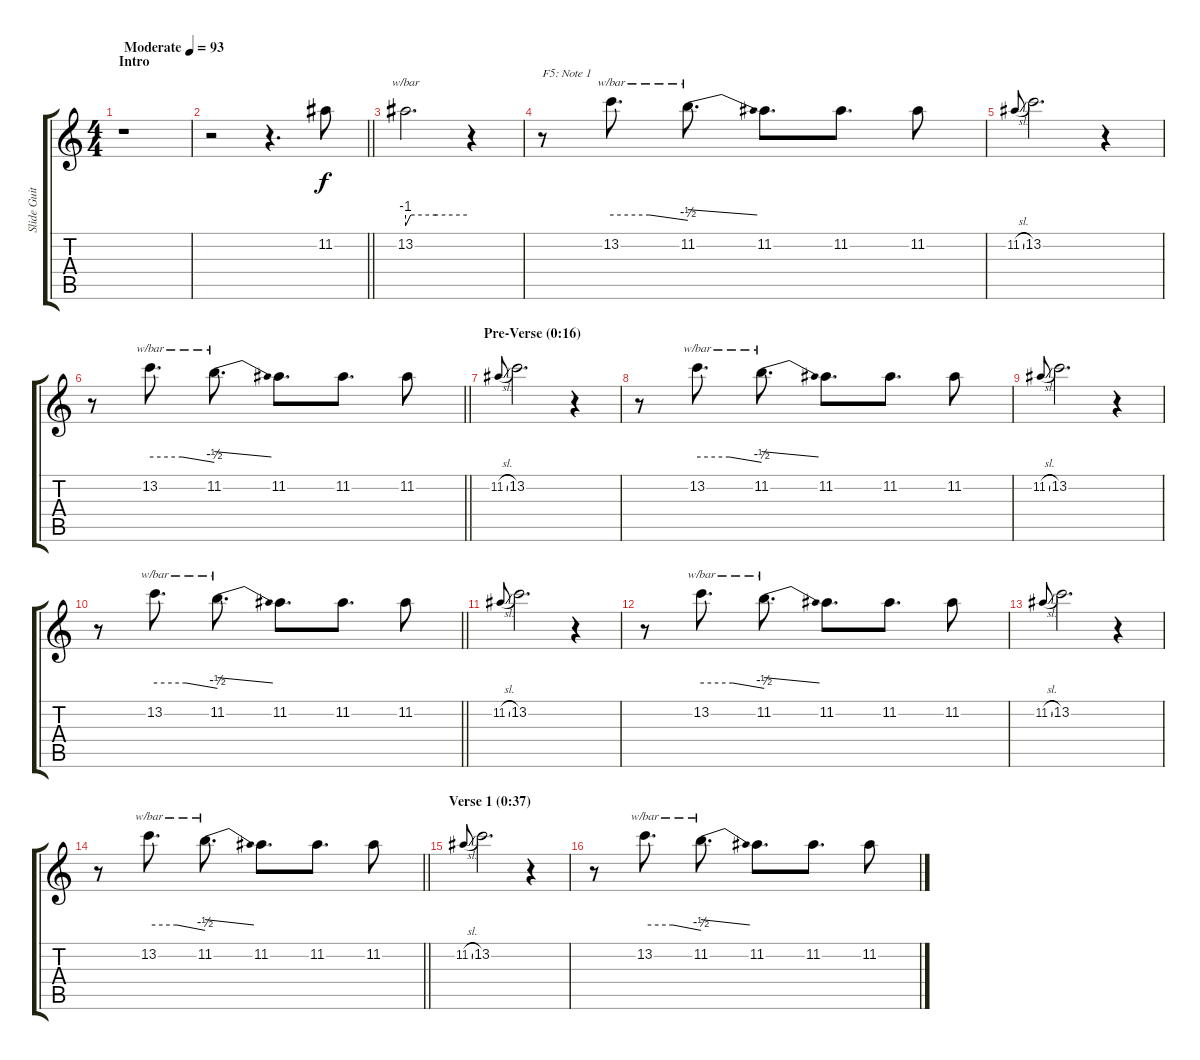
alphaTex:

\track ("Slide Guitar" "Slide Guit") {instrument electricguitarjazz}
\staff {score tabs}
\tuning (E4 B3 G3 D3 A2 E2) {hide}
\ts (4 4)
\section ("" "Intro")
\tempo (93 "Moderate")
\clef g2
\ks c
r.1{dy f instrument electricguitarjazz} |
\barLineRight lightlight
r.2 r.4{d} 11.2.8 |
13.2.2{d tbe (custom default 0 -4 5 0 30 0 60 0)} r.4 |
r.8{txt "F5: Note 1"} 13.2.8{d tbe (custom default 0 0 30 0 60 -2)} 11.2.8{d tbe (dive default 0 2 60 0)} 11.2.8{d} 11.2.8{d} 11.2.8 |
11.2{sl}.8{gr onbeat} 13.2.2{d} r.4 |
\barLineRight lightlight
r.8 13.2.8{d tbe (custom default 0 0 30 0 60 -2)} 11.2.8{d tbe (dive default 0 2 60 0)} 11.2.8{d} 11.2.8{d} 11.2.8 |
\section ("" "Pre-Verse (0:16)")
11.2{sl}.8{gr onbeat} 13.2.2{d} r.4 |
r.8 13.2.8{d tbe (custom default 0 0 30 0 60 -2)} 11.2.8{d tbe (dive default 0 2 60 0)} 11.2.8{d} 11.2.8{d} 11.2.8 |
11.2{sl}.8{gr onbeat} 13.2.2{d} r.4 |
\barLineRight lightlight
r.8 13.2.8{d tbe (custom default 0 0 30 0 60 -2)} 11.2.8{d tbe (dive default 0 2 60 0)} 11.2.8{d} 11.2.8{d} 11.2.8 |
11.2{sl}.8{gr onbeat} 13.2.2{d} r.4 |
r.8 13.2.8{d tbe (custom default 0 0 30 0 60 -2)} 11.2.8{d tbe (dive default 0 2 60 0)} 11.2.8{d} 11.2.8{d} 11.2.8 |
11.2{sl}.8{gr onbeat} 13.2.2{d} r.4 |
\barLineRight lightlight
r.8 13.2.8{d tbe (custom default 0 0 30 0 60 -2)} 11.2.8{d tbe (dive default 0 2 60 0)} 11.2.8{d} 11.2.8{d} 11.2.8 |
\section ("" "Verse 1 (0:37)")
11.2{sl}.8{gr onbeat} 13.2.2{d} r.4 |
r.8 13.2.8{d tbe (custom default 0 0 30 0 60 -2)} 11.2.8{d tbe (dive default 0 2 60 0)} 11.2.8{d} 11.2.8{d} 11.2.8
